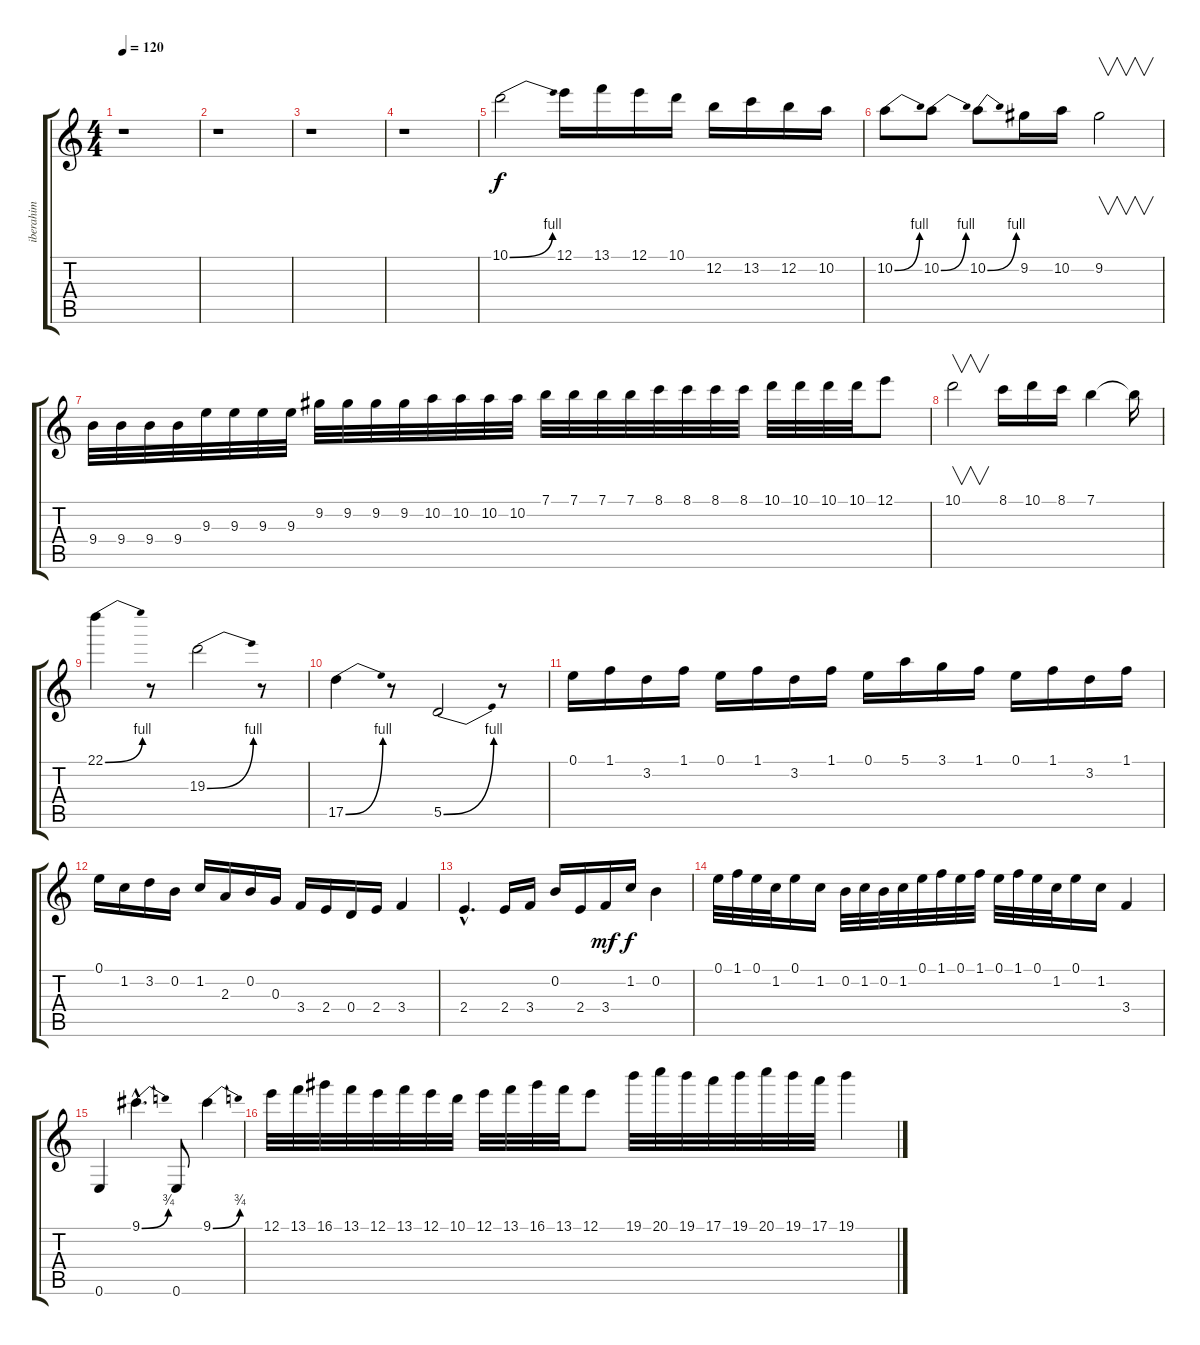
\track ("iberahim" "iberahim") {instrument overdrivenguitar}
\staff {score tabs}
\tuning (E4 B3 G3 D3 A2 E2) {hide}
\ts (4 4)
\tempo 120
\clef g2
\ks c
r.1{dy f instrument overdrivenguitar} |
r.1 |
r.1 |
r.1 |
10.1{be (bend 0 0 60 4)}.2 12.1.16 13.1.16 12.1.16 10.1.16 12.2.16 13.2.16 12.2.16 10.2.16 |
10.2{be (bend 0 0 60 4)}.8 10.2{be (bend 0 0 60 4)}.8 10.2{be (bend 0 0 60 4)}.8 9.2.16 10.2.16 9.2.2{v} |
9.4.32 9.4.32 9.4.32 9.4.32 9.3.32 9.3.32 9.3.32 9.3.32 9.2.32 9.2.32 9.2.32 9.2.32 10.2.32 10.2.32 10.2.32 10.2.32 7.1.32 7.1.32 7.1.32 7.1.32 8.1.32 8.1.32 8.1.32 8.1.32 10.1.32 10.1.32 10.1.32 10.1.32 12.1.8 |
10.1.2{v} 8.1.16 10.1.16 8.1.16 7.1.4 7.1{t}.16 |
22.1{be (bend 0 0 60 4)}.4 r.8 19.3{be (bend 0 0 60 4)}.2 r.8 |
17.5{be (bend 0 0 60 4)}.4 r.8 5.5{be (bend 0 0 60 4)}.2 r.8 |
0.1.16 1.1.16 3.2.16 1.1.16 0.1.16 1.1.16 3.2.16 1.1.16 0.1.16 5.1.16 3.1.16 1.1.16 0.1.16 1.1.16 3.2.16 1.1.16 |
0.1.16 1.2.16 3.2.16 0.2.16 1.2.16 2.3.16 0.2.16 0.3.16 3.4.16 2.4.16 0.4.16 2.4.16 3.4.4 |
2.4{hac}.4{d} 2.4.16 3.4.16 0.2.16 2.4.16 3.4.16{dy mf} 1.2.16{dy f} 0.2.4 |
0.1.32 1.1.32 0.1.32 1.2.32 0.1.16 1.2.16 0.2.32 1.2.32 0.2.32 1.2.32 0.1.32 1.1.32 0.1.32 1.1.32 0.1.32 1.1.32 0.1.32 1.2.32 0.1.16 1.2.16 3.4.4 |
0.6.4 9.1{be (bend 0 0 60 3) hac}.4{d} 0.6.8 9.1{be (bend 0 0 60 3)}.4 |
12.1.32 13.1.32 16.1.32 13.1.32 12.1.32 13.1.32 12.1.32 10.1.32 12.1.32 13.1.32 16.1.32 13.1.32 12.1.8 19.1.32 20.1.32 19.1.32 17.1.32 19.1.32 20.1.32 19.1.32 17.1.32 19.1.4
